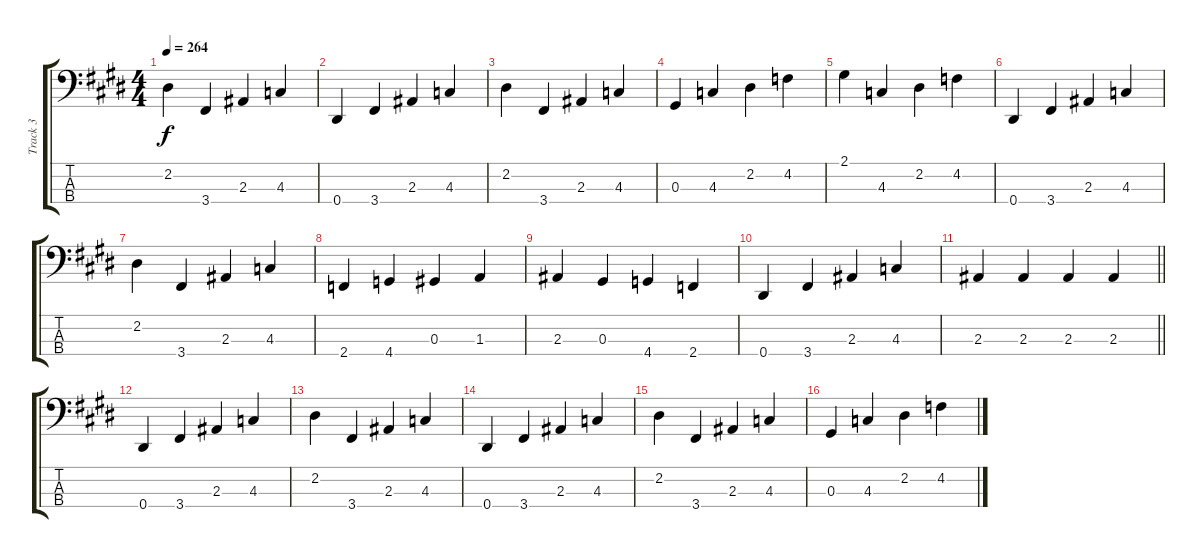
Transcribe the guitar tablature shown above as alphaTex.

\track ("Track 3" "Track 3") {instrument electricbassfinger}
\staff {score tabs}
\tuning (Gb2 Db2 Ab1 Eb1) {hide}
\ts (4 4)
\tempo 264
\clef f4
\ks e
2.2.4{dy f} 3.4.4 2.3.4 4.3.4 |
0.4.4 3.4.4 2.3.4 4.3.4 |
2.2.4 3.4.4 2.3.4 4.3.4 |
0.3.4 4.3.4 2.2.4 4.2.4 |
2.1.4 4.3.4 2.2.4 4.2.4 |
0.4.4 3.4.4 2.3.4 4.3.4 |
2.2.4 3.4.4 2.3.4 4.3.4 |
2.4.4 4.4.4 0.3.4 1.3.4 |
2.3.4 0.3.4 4.4.4 2.4.4 |
0.4.4 3.4.4 2.3.4 4.3.4 |
\barLineRight lightlight
2.3.4 2.3.4 2.3.4 2.3.4 |
0.4.4 3.4.4 2.3.4 4.3.4 |
2.2.4 3.4.4 2.3.4 4.3.4 |
0.4.4 3.4.4 2.3.4 4.3.4 |
2.2.4 3.4.4 2.3.4 4.3.4 |
0.3.4 4.3.4 2.2.4 4.2.4
